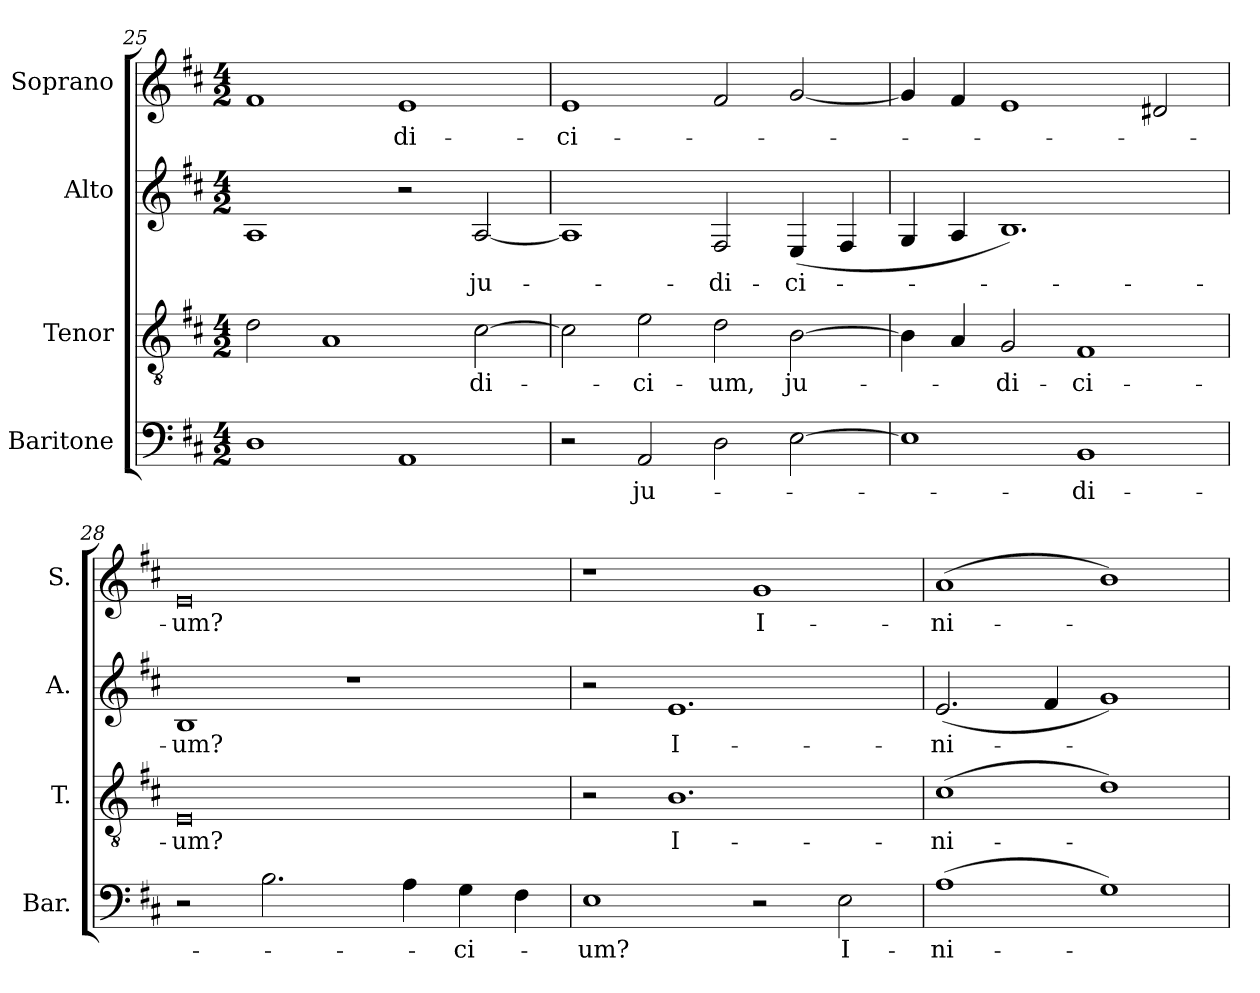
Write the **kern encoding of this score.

**kern	**text	**kern	**text	**kern	**text	**kern	**text
*part4	*part4	*part3	*part3	*part2	*part2	*part1	*part1
*staff4	*staff4	*staff3	*staff3	*staff2	*staff2	*staff1	*staff1
*I"Baritone	*	*I"Tenor	*	*I"Alto	*	*I"Soprano	*
*I'Bar.	*	*I'T.	*	*I'A.	*	*I'S.	*
*clefF4	*	*clefGv2	*	*clefG2	*	*clefG2	*
*	*	*ITrd7c12	*	*	*	*	*
*k[f#c#]	*	*k[f#c#]	*	*k[f#c#]	*	*k[f#c#]	*
*D:	*	*D:	*	*D:	*	*D:	*
*M4/2	*	*M4/2	*	*M4/2	*	*M4/2	*
=25	=25	=25	=25	=25	=25	=25	=25
1Di	.	2Di\	.	1Ai	.	1f#i	.
.	.	1AAi	.	.	.	.	.
!	!	!	!	!	!	!	!LO:LY:b:color=#000000
1AAi	.	.	.	2r	.	1ei	-di-
!	!	!	!LO:LY:b:color=#000000	!	!	!	!
!	!	!	!	!	!LO:LY:b:color=#000000	!	!
.	.	[2C#i\	-di-	[2Ai/	ju-	.	.
=26	=26	=26	=26	=26	=26	=26	=26
!	!	!	!	!	!	!	!LO:LY:b:color=#000000
2r	.	2C#i\]	.	1Ai]	.	1ei	-ci-
!	!LO:LY:b:color=#000000	!	!	!	!	!	!
!	!	!	!LO:LY:b:color=#000000	!	!	!	!
2AAi/	ju-	2Ei\	-ci-	.	.	.	.
!	!	!	!LO:LY:b:color=#000000	!	!	!	!
!	!	!	!	!	!LO:LY:b:color=#000000	!	!
2Di\	.	2Di\	-um,	2F#i/	-di-	2f#i/	.
!	!	!	!LO:LY:b:color=#000000	!	!	!	!
!	!	!	!	!	!LO:LY:b:color=#000000	!	!
[2Ei\	.	[2BBi\	ju-	(4Ei/	-ci-	[2gi/	.
.	.	.	.	4F#i/	.	.	.
=27	=27	=27	=27	=27	=27	=27	=27
1Ei]	.	4BBi\]	.	4Gi/	.	4gi/]	.
.	.	4AAi/	.	4Ai/	.	4f#i/	.
!	!	!	!LO:LY:b:color=#000000	!	!	!	!
.	.	2GGi/	-di-	1.Bi)	.	1ei	.
!	!LO:LY:b:color=#000000	!	!	!	!	!	!
!	!	!	!LO:LY:b:color=#000000	!	!	!	!
1BBi	-di-	1FF#i	-ci-	.	.	.	.
.	.	.	.	.	.	2d#Xi/	.
=28	=28	=28	=28	=28	=28	=28	=28
!	!	!	!LO:LY:b:color=#000000	!	!	!	!
!	!	!	!	!	!LO:LY:b:color=#000000	!	!
!	!	!	!	!	!	!	!LO:LY:b:color=#000000
2r	.	0EEi	-um?	1Bi	-um?	0ei	-um?
2.Bi\	.	.	.	.	.	.	.
.	.	.	.	1r	.	.	.
4Ai\	.	.	.	.	.	.	.
!	!LO:LY:b:color=#000000	!	!	!	!	!	!
4Gi\	-ci-	.	.	.	.	.	.
4F#i\	.	.	.	.	.	.	.
=29	=29	=29	=29	=29	=29	=29	=29
!	!LO:LY:b:color=#000000	!	!	!	!	!	!
1Ei	-um?	2r	.	2r	.	1r	.
!	!	!	!LO:LY:b:color=#000000	!	!	!	!
!	!	!	!	!	!LO:LY:b:color=#000000	!	!
.	.	1.BBi	I-	1.ei	I-	.	.
!	!	!	!	!	!	!	!LO:LY:b:color=#000000
2r	.	.	.	.	.	1gi	I-
!	!LO:LY:b:color=#000000	!	!	!	!	!	!
2Ei\	I-	.	.	.	.	.	.
=30	=30	=30	=30	=30	=30	=30	=30
!	!LO:LY:b:color=#000000	!	!	!	!	!	!
!	!	!	!LO:LY:b:color=#000000	!	!	!	!
!	!	!	!	!	!LO:LY:b:color=#000000	!	!
!	!	!	!	!	!	!	!LO:LY:b:color=#000000
(1Ai	-ni-	(1C#i	-ni-	(2.ei/	-ni-	(1ai	-ni-
.	.	.	.	4f#i/	.	.	.
1Gi)	.	1Di)	.	1gi)	.	1bi)	.
=	=	=	=	=	=	=	=
*-	*-	*-	*-	*-	*-	*-	*-
